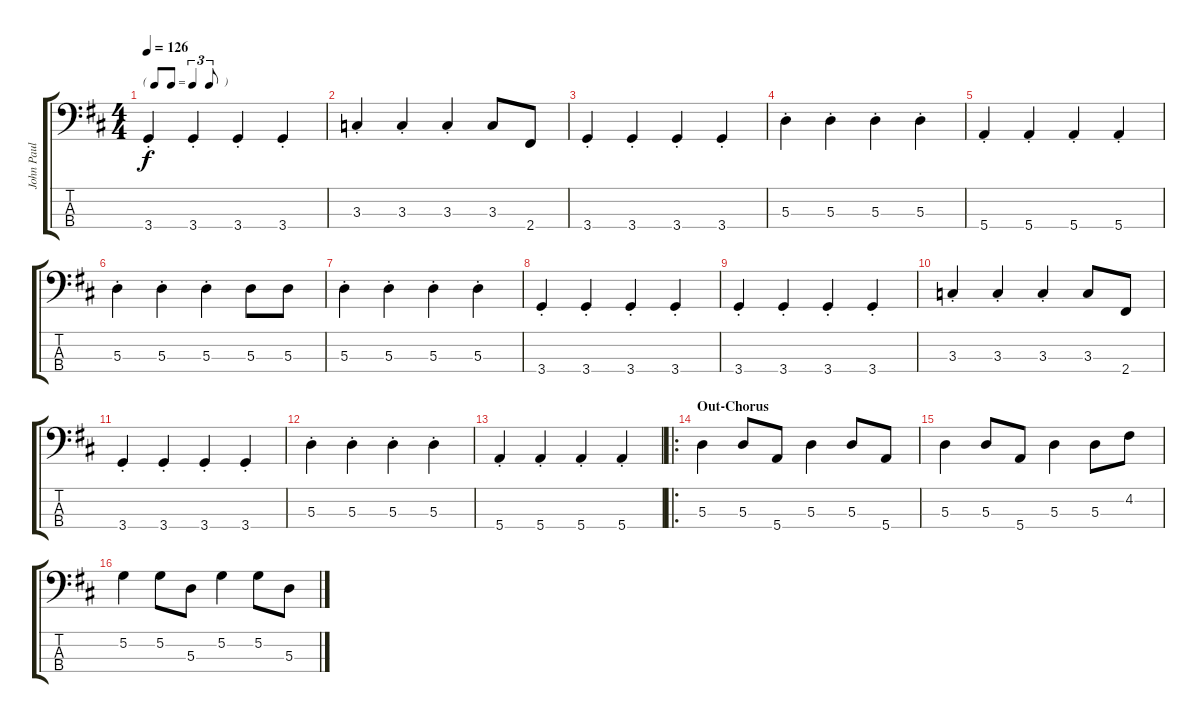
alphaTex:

\track ("John Paul Jones - Bass" "John Paul ") {instrument electricbassfinger}
\staff {score tabs}
\tuning (G2 D2 A1 E1) {hide}
\ts (4 4)
\tf triplet8th
\tempo 126
\clef f4
\ks d
3.4{st}.4{dy f} 3.4{st}.4 3.4{st}.4 3.4{st}.4 |
3.3{st}.4 3.3{st}.4 3.3{st}.4 3.3.8 2.4.8 |
3.4{st}.4 3.4{st}.4 3.4{st}.4 3.4{st}.4 |
5.3{st}.4 5.3{st}.4 5.3{st}.4 5.3{st}.4 |
5.4{st}.4 5.4{st}.4 5.4{st}.4 5.4{st}.4 |
5.3{st}.4 5.3{st}.4 5.3{st}.4 5.3.8 5.3.8 |
5.3{st}.4 5.3{st}.4 5.3{st}.4 5.3{st}.4 |
3.4{st}.4 3.4{st}.4 3.4{st}.4 3.4{st}.4 |
3.4{st}.4 3.4{st}.4 3.4{st}.4 3.4{st}.4 |
3.3{st}.4 3.3{st}.4 3.3{st}.4 3.3.8 2.4.8 |
3.4{st}.4 3.4{st}.4 3.4{st}.4 3.4{st}.4 |
5.3{st}.4 5.3{st}.4 5.3{st}.4 5.3{st}.4 |
5.4{st}.4 5.4{st}.4 5.4{st}.4 5.4{st}.4 |
\ro
\section ("" "Out-Chorus")
5.3.4 5.3.8 5.4.8 5.3.4 5.3.8 5.4.8 |
5.3.4 5.3.8 5.4.8 5.3.4 5.3.8 4.2.8 |
5.2.4 5.2.8 5.3.8 5.2.4 5.2.8 5.3.8
